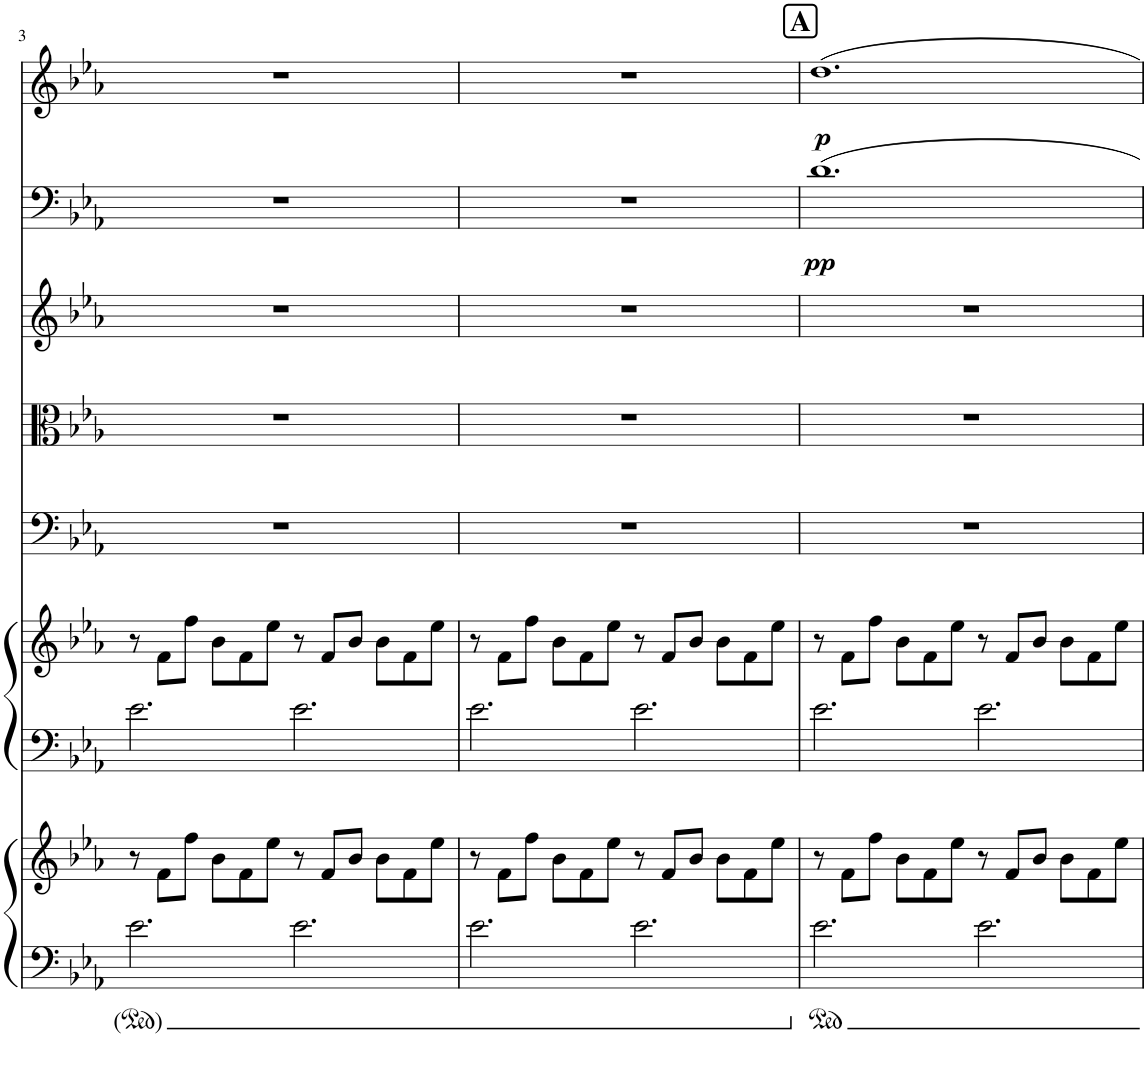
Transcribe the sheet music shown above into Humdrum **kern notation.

**kern	**kern	**kern	**kern	**kern	**kern	**kern	**kern	**dynam	**kern	**dynam
*part7	*part7	*part6	*part6	*part5	*part4	*part3	*part2	*part2	*part1	*part1
*staff9	*staff8	*staff7	*staff6	*staff5	*staff4	*staff3	*staff2	*staff2	*staff1	*staff1
*I"Piano	*	*I"Harp	*	*I"Violoncello	*I"Viola	*I"Women	*I"Bassoon	*	*I"Oboe	*
*I'Pno	*	*I'Hp	*	*I'Vc	*I'Vla	*	*I'Bsn	*	*I'Ob	*
!!LO:PB:g=z
*clefF4	*clefG2	*clefF4	*clefG2	*clefF4	*clefC3	*clefG2	*clefF4	*	*clefG2	*
*k[b-e-a-]	*k[b-e-a-]	*k[b-e-a-]	*k[b-e-a-]	*k[b-e-a-]	*k[b-e-a-]	*k[b-e-a-]	*k[b-e-a-]	*	*k[b-e-a-]	*
*M12/8	*M12/8	*M12/8	*M12/8	*M12/8	*M12/8	*M12/8	*M12/8	*	*M12/8	*
=3	=3	=3	=3	=3	=3	=3	=3	=3	=3	=3
2.e-\	8r	2.e-\	8r	1.r	1.r	1.r	1.r	.	1.r	.
.	8f\L	.	8f\L	.	.	.	.	.	.	.
.	8ff\J	.	8ff\J	.	.	.	.	.	.	.
.	8b-\L	.	8b-\L	.	.	.	.	.	.	.
.	8f\	.	8f\	.	.	.	.	.	.	.
.	8ee-\J	.	8ee-\J	.	.	.	.	.	.	.
2.e-\	8r	2.e-\	8r	.	.	.	.	.	.	.
.	8f/L	.	8f/L	.	.	.	.	.	.	.
.	8b-/J	.	8b-/J	.	.	.	.	.	.	.
.	8b-\L	.	8b-\L	.	.	.	.	.	.	.
.	8f\	.	8f\	.	.	.	.	.	.	.
.	8ee-\J	.	8ee-\J	.	.	.	.	.	.	.
=4	=4	=4	=4	=4	=4	=4	=4	=4	=4	=4
2.e-\	8r	2.e-\	8r	1.r	1.r	1.r	1.r	.	1.r	.
.	8f\L	.	8f\L	.	.	.	.	.	.	.
.	8ff\J	.	8ff\J	.	.	.	.	.	.	.
.	8b-\L	.	8b-\L	.	.	.	.	.	.	.
.	8f\	.	8f\	.	.	.	.	.	.	.
.	8ee-\J	.	8ee-\J	.	.	.	.	.	.	.
2.e-\	8r	2.e-\	8r	.	.	.	.	.	.	.
.	8f/L	.	8f/L	.	.	.	.	.	.	.
.	8b-/J	.	8b-/J	.	.	.	.	.	.	.
.	8b-\L	.	8b-\L	.	.	.	.	.	.	.
.	8f\	.	8f\	.	.	.	.	.	.	.
.	8ee-\J	.	8ee-\J	.	.	.	.	.	.	.
!!LO:REH:place=s1:a:B:cj:fs=14:t=A
=5	=5	=5	=5	=5	=5	=5	=5	=5	=5	=5
!	!	!	!	!	!	!	!	!LO:DY:b	!	!LO:DY:b
2.e-\	8r	2.e-\	8r	1.r	1.r	1.r	1.d	pp	1.dd	p
.	8f\L	.	8f\L	.	.	.	.	.	.	.
.	8ff\J	.	8ff\J	.	.	.	.	.	.	.
.	8b-\L	.	8b-\L	.	.	.	.	.	.	.
.	8f\	.	8f\	.	.	.	.	.	.	.
.	8ee-\J	.	8ee-\J	.	.	.	.	.	.	.
2.e-\	8r	2.e-\	8r	.	.	.	.	.	.	.
.	8f/L	.	8f/L	.	.	.	.	.	.	.
.	8b-/J	.	8b-/J	.	.	.	.	.	.	.
.	8b-\L	.	8b-\L	.	.	.	.	.	.	.
.	8f\	.	8f\	.	.	.	.	.	.	.
.	8ee-\J	.	8ee-\J	.	.	.	.	.	.	.
=	=	=	=	=	=	=	=	=	=	=
*-	*-	*-	*-	*-	*-	*-	*-	*-	*-	*-
